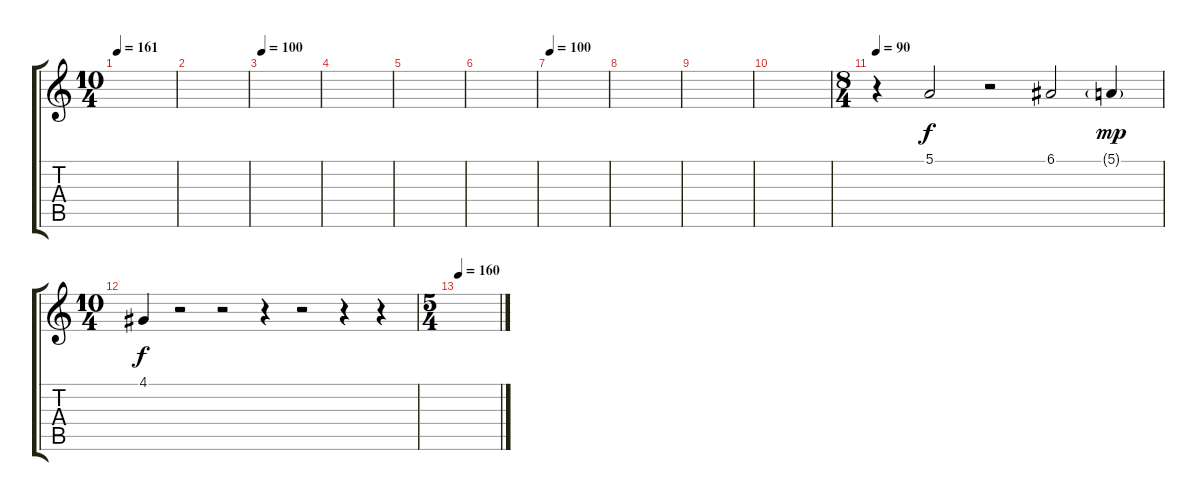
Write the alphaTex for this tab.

\track "" {instrument tubularbells}
\staff {score tabs}
\tuning (E4 B3 G3 D3 A2 E2) {hide}
\ts (10 4)
\tempo 161
\clef g2
\ks c
|
|
\tempo 100
|
|
|
|
\tempo 100
|
|
|
|
\ts (8 4)
\tempo 90
r.4 5.1.2 r.2 6.1.2 5.1{g}.4{dy mp} |
\ts (10 4)
4.1.4{dy f} r.2 r.2 r.4 r.2 r.4 r.4 |
\ts (5 4)
\tempo 160
